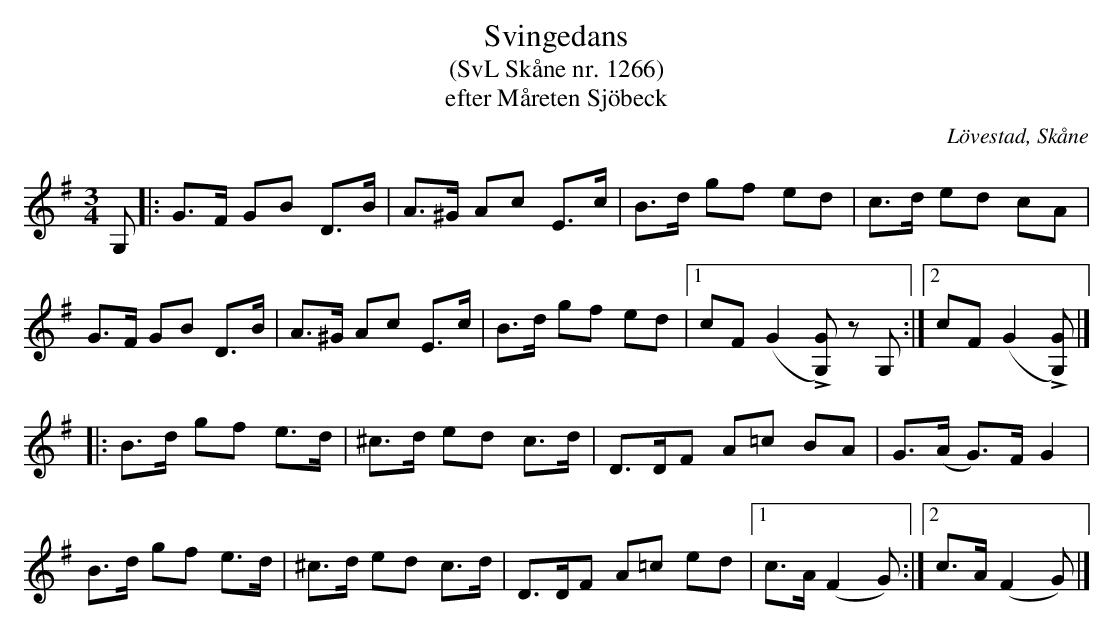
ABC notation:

X:1
T:Svingedans
T:(SvL Skåne nr. 1266)
T:efter Måreten Sjöbeck
O:Lövestad, Skåne
M:3/4
L:1/8
Q:1/4=108
K:G
G, |: G>F GB D>B | A>^G Ac E>c | B>d gf ed | c>d ed cA |
      G>F GB D>B | A>^G Ac E>c | B>d gf ed |1 cF (G2 L[GG,]) zG, :|2 cF (G2 L[GG,])  |]
|: B>d gf e>d | ^c>d ed c>d | D>DF A=c BA |G>(A G)>F G2 |
   B>d gf e>d | ^c>d ed c>d | D>DF A=c ed |1 c>A (F2 G) :|2 c>A (F2 G) |]
